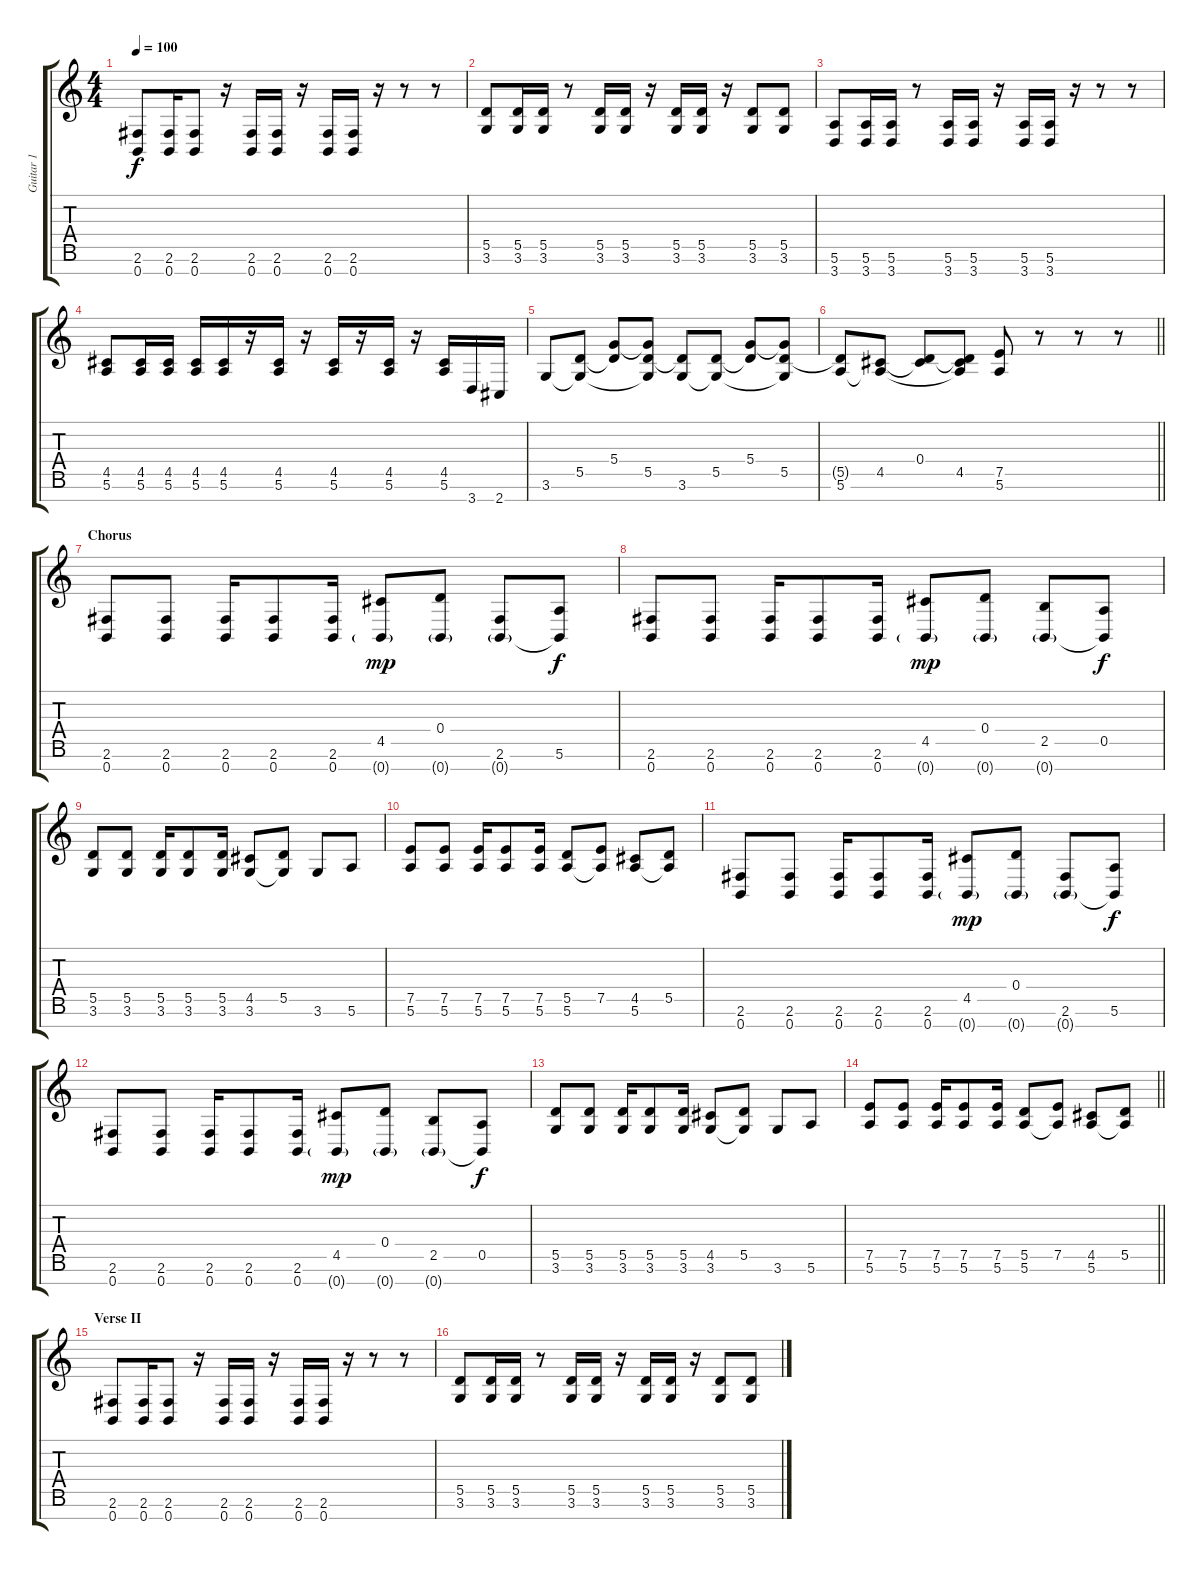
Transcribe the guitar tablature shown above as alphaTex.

\track ("Guitar 1" "Guitar 1") {instrument distortionguitar}
\staff {score tabs}
\tuning (E4 B3 G3 D3 A2 E2 B1) {hide}
\ts (4 4)
\tempo 100
\clef g2
\ks c
(2.6 0.7).8{dy f} (2.6 0.7).16 (2.6 0.7).8 r.16 (2.6 0.7).16 (2.6 0.7).16 r.16 (2.6 0.7).16 (2.6 0.7).16 r.16 r.8 r.8 |
(5.5 3.6).8 (5.5 3.6).16 (5.5 3.6).16 r.8 (5.5 3.6).16 (5.5 3.6).16 r.16 (5.5 3.6).16 (5.5 3.6).16 r.16 (5.5 3.6).8 (5.5 3.6).8 |
(5.6 3.7).8 (5.6 3.7).16 (5.6 3.7).16 r.8 (5.6 3.7).16 (5.6 3.7).16 r.16 (5.6 3.7).16 (5.6 3.7).16 r.16 r.8 r.8 |
(4.5 5.6).8 (4.5 5.6).16 (4.5 5.6).16 (4.5 5.6).16 (4.5 5.6).16 r.16 (4.5 5.6).16 r.16 (4.5 5.6).16 r.16 (4.5 5.6).16 r.16 (4.5 5.6).16 3.7.16 2.7.16 |
3.6.8 (5.5 3.6{t}).8 (5.4 5.5{t}).8 (5.4{t} 5.5 3.6{t}).8 (5.5{t} 3.6).8 (5.5 3.6{t}).8 (5.4 5.5{t}).8 (5.4{t} 5.5 3.6{t}).8 |
\barLineRight lightlight
(5.5{t} 5.6).8 (4.5 5.6{t}).8 (0.4 4.5{t}).8 (0.4{t} 4.5 5.6{t}).8 (7.5 5.6).8 r.8 r.8 r.8 |
\section ("" "Chorus")
(2.6 0.7).8 (2.6 0.7).8 (2.6 0.7).16 (2.6 0.7).8 (2.6 0.7).16 (4.5 0.7{g}).8{dy mp} (0.4 0.7{g}).8 (2.6 0.7{g}).8 (5.6 0.7{t}).8{dy f} |
(2.6 0.7).8 (2.6 0.7).8 (2.6 0.7).16 (2.6 0.7).8 (2.6 0.7).16 (4.5 0.7{g}).8{dy mp} (0.4 0.7{g}).8 (2.5 0.7{g}).8 (0.5 0.7{t}).8{dy f} |
(5.5 3.6).8 (5.5 3.6).8 (5.5 3.6).16 (5.5 3.6).8 (5.5 3.6).16 (4.5 3.6).8 (5.5 3.6{t}).8 3.6.8 5.6.8 |
(7.5 5.6).8 (7.5 5.6).8 (7.5 5.6).16 (7.5 5.6).8 (7.5 5.6).16 (5.5 5.6).8 (7.5 5.6{t}).8 (4.5 5.6).8 (5.5 5.6{t}).8 |
(2.6 0.7).8 (2.6 0.7).8 (2.6 0.7).16 (2.6 0.7).8 (2.6 0.7).16 (4.5 0.7{g}).8{dy mp} (0.4 0.7{g}).8 (2.6 0.7{g}).8 (5.6 0.7{t}).8{dy f} |
(2.6 0.7).8 (2.6 0.7).8 (2.6 0.7).16 (2.6 0.7).8 (2.6 0.7).16 (4.5 0.7{g}).8{dy mp} (0.4 0.7{g}).8 (2.5 0.7{g}).8 (0.5 0.7{t}).8{dy f} |
(5.5 3.6).8 (5.5 3.6).8 (5.5 3.6).16 (5.5 3.6).8 (5.5 3.6).16 (4.5 3.6).8 (5.5 3.6{t}).8 3.6.8 5.6.8 |
\barLineRight lightlight
(7.5 5.6).8 (7.5 5.6).8 (7.5 5.6).16 (7.5 5.6).8 (7.5 5.6).16 (5.5 5.6).8 (7.5 5.6{t}).8 (4.5 5.6).8 (5.5 5.6{t}).8 |
\section ("" "Verse II")
(2.6 0.7).8 (2.6 0.7).16 (2.6 0.7).8 r.16 (2.6 0.7).16 (2.6 0.7).16 r.16 (2.6 0.7).16 (2.6 0.7).16 r.16 r.8 r.8 |
(5.5 3.6).8 (5.5 3.6).16 (5.5 3.6).16 r.8 (5.5 3.6).16 (5.5 3.6).16 r.16 (5.5 3.6).16 (5.5 3.6).16 r.16 (5.5 3.6).8 (5.5 3.6).8
